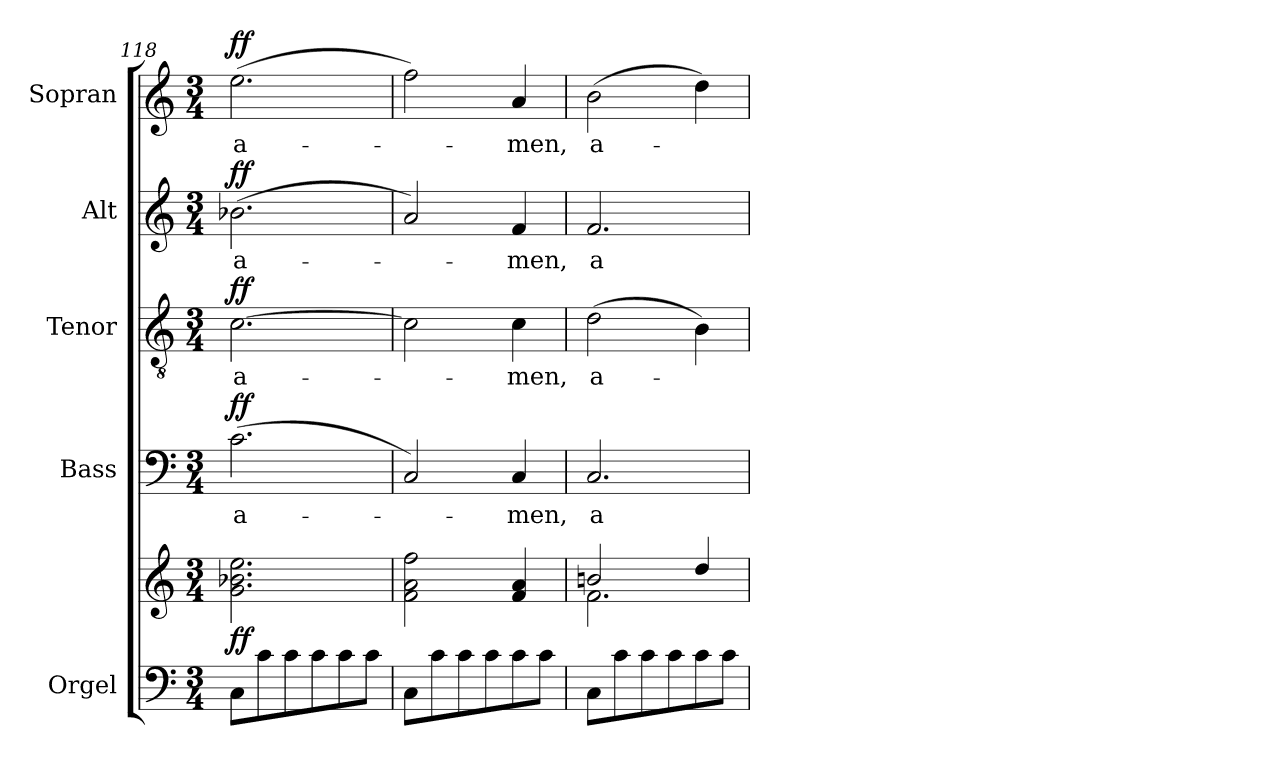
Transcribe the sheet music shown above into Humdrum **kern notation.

**kern	**kern	**dynam	**kern	**text	**dynam	**kern	**text	**dynam	**kern	**text	**dynam	**kern	**text	**dynam
*part5	*part5	*part5	*part4	*part4	*part4	*part3	*part3	*part3	*part2	*part2	*part2	*part1	*part1	*part1
*staff6	*staff5	*staff5/6	*staff4	*staff4	*staff4	*staff3	*staff3	*staff3	*staff2	*staff2	*staff2	*staff1	*staff1	*staff1
*I"Orgel	*	*	*I"Bass	*	*	*I"Tenor	*	*	*I"Alt	*	*	*I"Sopran	*	*
*I'Org.	*	*	*I'B.	*	*	*I'T.	*	*	*I'A.	*	*	*I'S.	*	*
*clefF4	*clefG2	*	*clefF4	*	*	*clefGv2	*	*	*clefG2	*	*	*clefG2	*	*
*k[]	*k[]	*	*k[]	*	*	*k[]	*	*	*k[]	*	*	*k[]	*	*
*C:	*C:	*	*C:	*	*	*C:	*	*	*C:	*	*	*C:	*	*
*M3/4	*M3/4	*	*M3/4	*	*	*M3/4	*	*	*M3/4	*	*	*M3/4	*	*
=118	=118	=118	=118	=118	=118	=118	=118	=118	=118	=118	=118	=118	=118	=118
!	!	!LO:DY:b	!	!LO:LY:b	!LO:DY:a	!	!LO:LY:b	!LO:DY:a	!	!LO:LY:b	!LO:DY:a	!	!LO:LY:b	!LO:DY:a
8C\L	2.g\ 2.b-X\ 2.ee\	ff	(>2.c\	a-	ff	[2.c\	a-	ff	(>2.b-X\	a-	ff	(>2.ee\	a-	ff
8c\	.	.	.	.	.	.	.	.	.	.	.	.	.	.
8c\	.	.	.	.	.	.	.	.	.	.	.	.	.	.
8c\	.	.	.	.	.	.	.	.	.	.	.	.	.	.
8c\	.	.	.	.	.	.	.	.	.	.	.	.	.	.
8c\J	.	.	.	.	.	.	.	.	.	.	.	.	.	.
=119	=119	=119	=119	=119	=119	=119	=119	=119	=119	=119	=119	=119	=119	=119
8C\L	2f\ 2a\ 2ff\	.	2C/)	.	.	2c\]	.	.	2a/)	.	.	2ff\)	.	.
8c\	.	.	.	.	.	.	.	.	.	.	.	.	.	.
8c\	.	.	.	.	.	.	.	.	.	.	.	.	.	.
8c\	.	.	.	.	.	.	.	.	.	.	.	.	.	.
!	!	!	!	!LO:LY:b	!	!	!LO:LY:b	!	!	!LO:LY:b	!	!	!LO:LY:b	!
8c\	4f/ 4a/	.	4C/	-men,	.	4c\	-men,	.	4f/	-men,	.	4a/	-men,	.
8c\J	.	.	.	.	.	.	.	.	.	.	.	.	.	.
=120	=120	=120	=120	=120	=120	=120	=120	=120	=120	=120	=120	=120	=120	=120
*	*^	*	*	*	*	*	*	*	*	*	*	*	*	*
!	!	!	!	!	!LO:LY:b	!	!	!LO:LY:b	!	!	!LO:LY:b	!	!	!LO:LY:b	!
8C\L	2bn/	2.f\	.	2.C/	a-	.	(>2d\	a-	.	2.f/	a-	.	(>2b\	a-	.
8c\	.	.	.	.	.	.	.	.	.	.	.	.	.	.	.
8c\	.	.	.	.	.	.	.	.	.	.	.	.	.	.	.
8c\	.	.	.	.	.	.	.	.	.	.	.	.	.	.	.
8c\	4dd/	.	.	.	.	.	4B\)	.	.	.	.	.	4dd\)	.	.
8c\J	.	.	.	.	.	.	.	.	.	.	.	.	.	.	.
*	*v	*v	*	*	*	*	*	*	*	*	*	*	*	*	*
=	=	=	=	=	=	=	=	=	=	=	=	=	=	=
*-	*-	*-	*-	*-	*-	*-	*-	*-	*-	*-	*-	*-	*-	*-
